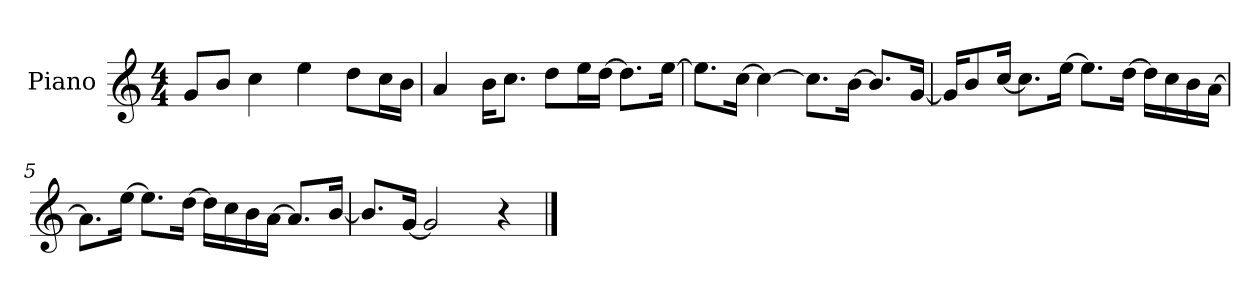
**kern
*part1
*staff1
*I"Piano
*I'P-no
*clefG2
*k[]
*M4/4
*MM90
=1
8g/L
8b/J
4cc\
4ee\
8dd\L
16cc\L
16b\JJ
=2
4a/
16b\KL
8.cc\J
8dd\L
16ee\L
[16dd\JJ
8.dd\L]
[16ee\Jk
=3
8.ee\L]
[16cc\Jk
4cc\_
8.cc\L]
[16b\Jk
8.b/L]
[16g/Jk
=4
16g/KL]
8b/
[16cc/Jk
8.cc\L]
[16ee\Jk
8.ee\L]
[16dd\Jk
16dd\LL]
16cc\
16b\
[16a\JJ
!!LO:LB:g=z
=5
8.a\L]
[16ee\Jk
8.ee\L]
[16dd\Jk
16dd\LL]
16cc\
16b\
[16a\JJ
8.a/L]
[16b/Jk
=6
8.b/L]
[16g/Jk
2g/]
4r
==
*-
